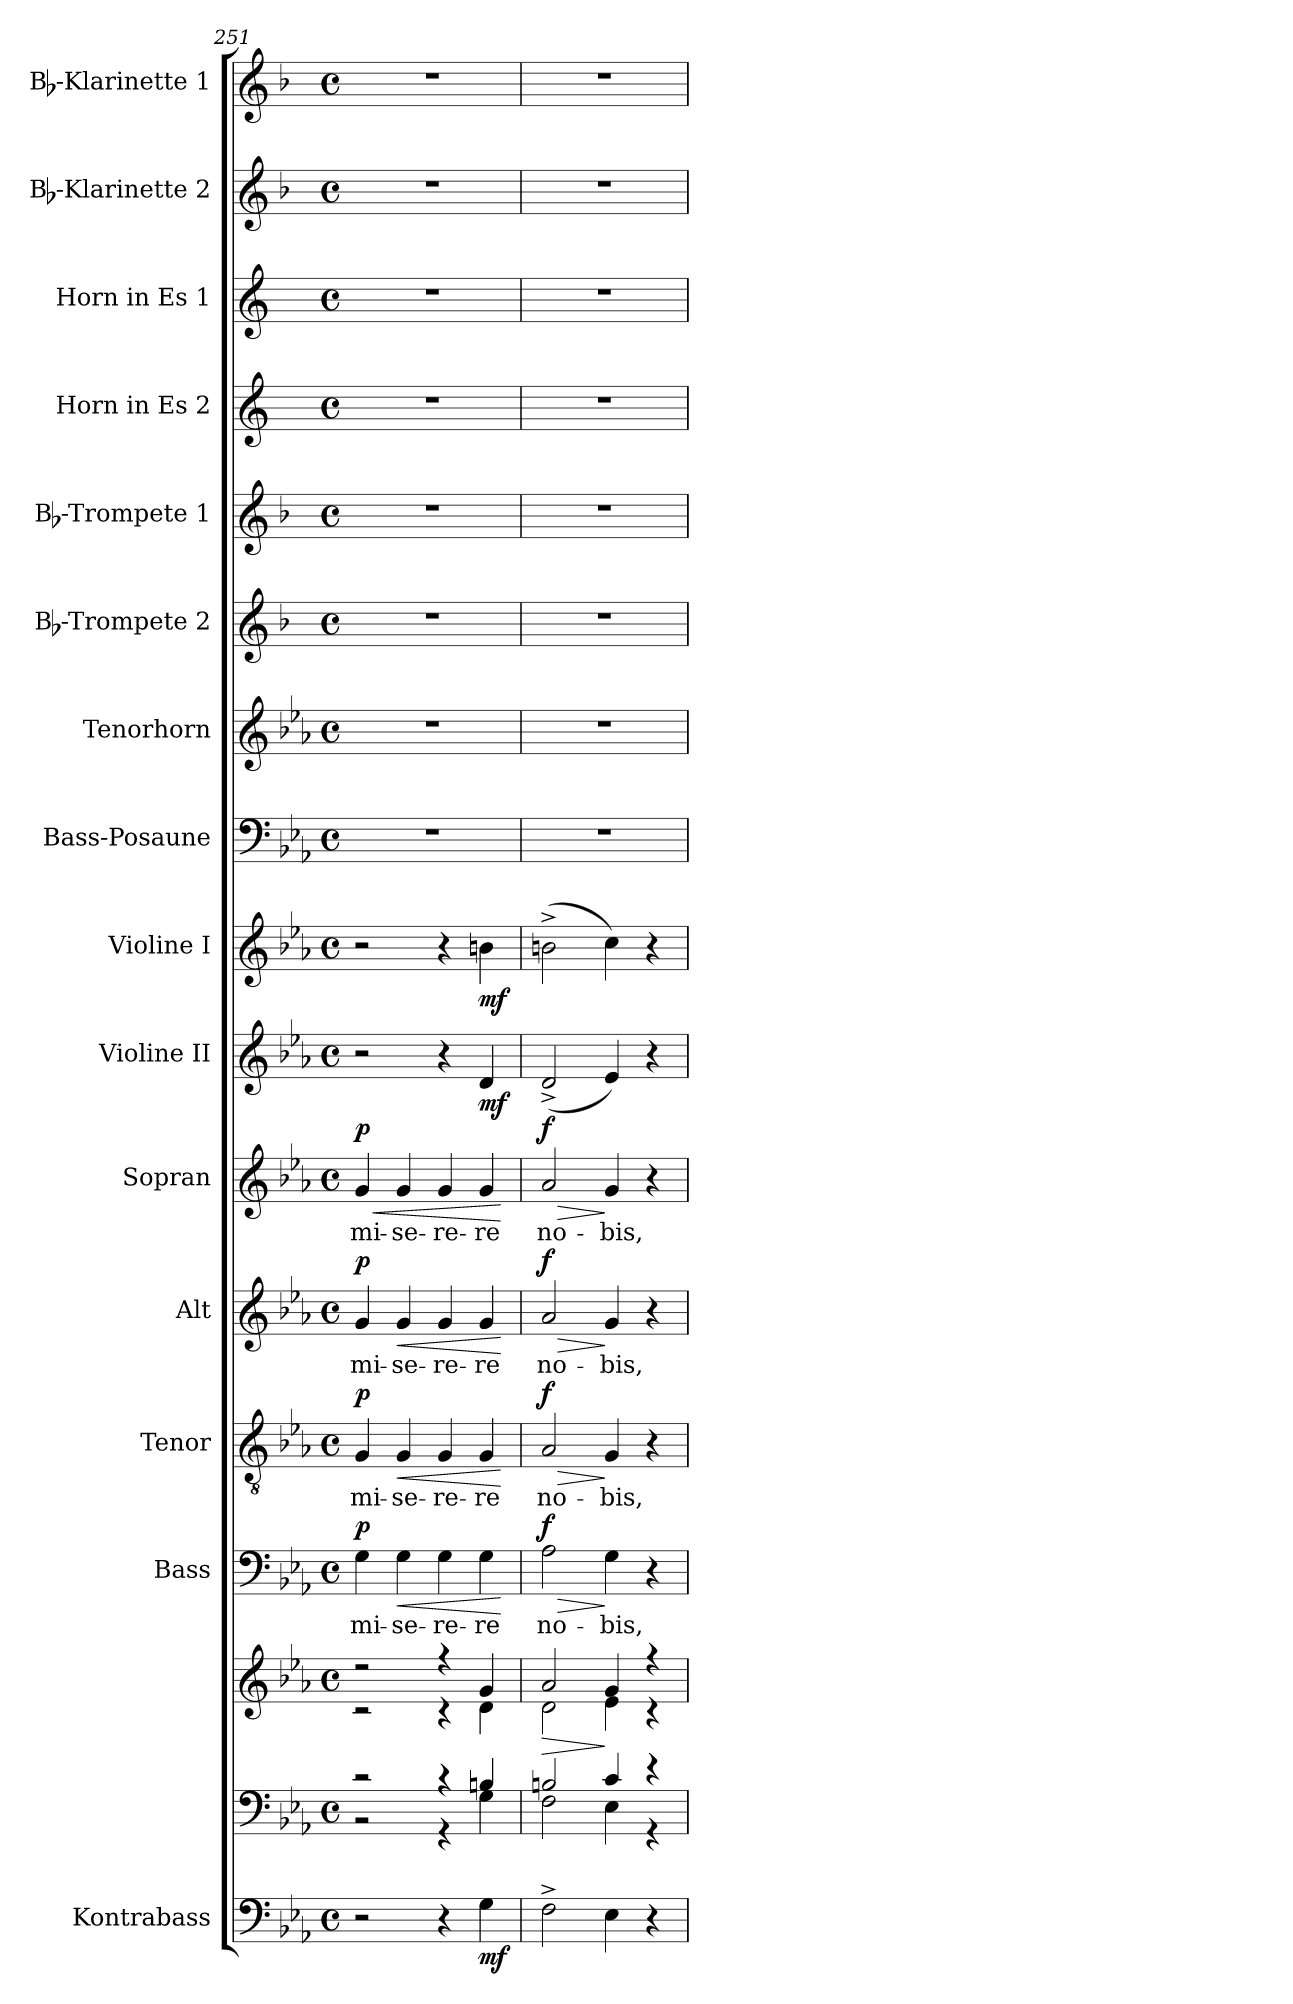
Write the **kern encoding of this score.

**kern	**dynam	**kern	**kern	**dynam	**kern	**text	**dynam	**kern	**text	**dynam	**kern	**text	**dynam	**kern	**text	**dynam	**kern	**dynam	**kern	**dynam	**kern	**kern	**kern	**kern	**kern	**kern	**kern	**kern
*part16	*part16	*part15	*part15	*part15	*part14	*part14	*part14	*part13	*part13	*part13	*part12	*part12	*part12	*part11	*part11	*part11	*part10	*part10	*part9	*part9	*part8	*part7	*part6	*part5	*part4	*part3	*part2	*part1
*staff17	*staff17	*staff16	*staff15	*staff15/16	*staff14	*staff14	*staff14	*staff13	*staff13	*staff13	*staff12	*staff12	*staff12	*staff11	*staff11	*staff11	*staff10	*staff10	*staff9	*staff9	*staff8	*staff7	*staff6	*staff5	*staff4	*staff3	*staff2	*staff1
*I"Kontrabass	*	*	*	*	*I"Bass	*	*	*I"Tenor	*	*	*I"Alt	*	*	*I"Sopran	*	*	*I"Violine II	*	*I"Violine I	*	*I"Bass-Posaune	*I"Tenorhorn	*I"Bb-Trompete 2	*I"Bb-Trompete 1	*I"Horn in Es 2	*I"Horn in Es 1	*I"Bb-Klarinette 2	*I"Bb-Klarinette 1
*I'Kb.	*	*	*	*	*I'B.	*	*	*I'T.	*	*	*I'A.	*	*	*I'S.	*	*	*I'Vl. II	*	*I'Vl. I	*	*I'B. Pos.	*I'T. Hrn.	*I'Bb Trp. 2	*I'Bb Trp. 1	*	*	*I'Bb Kl. 2	*I'Bb Kl. 1
*clefF4	*	*clefF4	*clefG2	*	*clefF4	*	*	*clefGv2	*	*	*clefG2	*	*	*clefG2	*	*	*clefG2	*	*clefG2	*	*clefF4	*clefG2	*clefG2	*clefG2	*clefG2	*clefG2	*clefG2	*clefG2
*ITrd7c12	*	*	*	*	*	*	*	*	*	*	*	*	*	*	*	*	*	*	*	*	*	*ITrd8c14	*ITrd1c2	*ITrd1c2	*ITrd5c9	*ITrd5c9	*ITrd1c2	*ITrd1c2
*k[b-e-a-]	*	*k[b-e-a-]	*k[b-e-a-]	*	*k[b-e-a-]	*	*	*k[b-e-a-]	*	*	*k[b-e-a-]	*	*	*k[b-e-a-]	*	*	*k[b-e-a-]	*	*k[b-e-a-]	*	*k[b-e-a-]	*k[b-e-a-]	*k[b-e-a-]	*k[b-e-a-]	*k[b-e-a-]	*k[b-e-a-]	*k[b-e-a-]	*k[b-e-a-]
*E-:	*	*E-:	*E-:	*	*E-:	*	*	*E-:	*	*	*E-:	*	*	*E-:	*	*	*E-:	*	*E-:	*	*E-:	*E-:	*E-:	*E-:	*E-:	*E-:	*E-:	*E-:
*M4/4	*	*M4/4	*M4/4	*	*M4/4	*	*	*M4/4	*	*	*M4/4	*	*	*M4/4	*	*	*M4/4	*	*M4/4	*	*M4/4	*M4/4	*M4/4	*M4/4	*M4/4	*M4/4	*M4/4	*M4/4
*met(c)	*	*met(c)	*met(c)	*	*met(c)	*	*	*met(c)	*	*	*met(c)	*	*	*met(c)	*	*	*met(c)	*	*met(c)	*	*met(c)	*met(c)	*met(c)	*met(c)	*met(c)	*met(c)	*met(c)	*met(c)
=251	=251	=251	=251	=251	=251	=251	=251	=251	=251	=251	=251	=251	=251	=251	=251	=251	=251	=251	=251	=251	=251	=251	=251	=251	=251	=251	=251	=251
*	*	*^	*^	*	*	*	*	*	*	*	*	*	*	*	*	*	*	*	*	*	*	*	*	*	*	*	*	*
!	!	!	!	!	!	!	!	!LO:LY:b	!LO:DY:a	!	!LO:LY:b	!LO:DY:a	!	!LO:LY:b	!LO:DY:a	!	!LO:LY:b	!LO:HP:b	!	!	!	!	!	!	!	!	!	!	!	!
!	!	!	!	!	!	!	!	!	!	!	!	!	!	!	!	!	!	!LO:DY:n=1:a	!	!	!	!	!	!	!	!	!	!	!	!
2r	.	2r	2r	2r	2r	.	4G\	mi-	p	4G/	mi-	p	4g/	mi-	p	4g/	mi-	< p	2r	.	2r	.	1r	1r	1r	1r	1r	1r	1r	1r
!	!	!	!	!	!	!	!	!LO:LY:b	!LO:HP:b	!	!LO:LY:b	!LO:HP:b	!	!LO:LY:b	!LO:HP:b	!	!LO:LY:b	!	!	!	!	!	!	!	!	!	!	!	!	!
.	.	.	.	.	.	.	4G\	-se-	<	4G/	-se-	<	4g/	-se-	<	4g/	-se-	.	.	.	.	.	.	.	.	.	.	.	.	.
!	!	!	!	!	!	!	!	!LO:LY:b	!	!	!LO:LY:b	!	!	!LO:LY:b	!	!	!LO:LY:b	!	!	!	!	!	!	!	!	!	!	!	!	!
4r	.	4r	4r	4r	4r	.	4G\	-re-	.	4G/	-re-	.	4g/	-re-	.	4g/	-re-	.	4r	.	4r	.	.	.	.	.	.	.	.	.
!	!LO:DY:b	!	!	!	!	!	!	!LO:LY:b	!	!	!LO:LY:b	!	!	!LO:LY:b	!	!	!LO:LY:b	!	!	!LO:DY:b	!	!LO:DY:b	!	!	!	!	!	!	!	!
4GG\	mf	4Bn/	4G\	4g/	4d\	.	4G\	-re	.	4G/	-re	.	4g/	-re	.	4g/	-re	.	4d/	mf	4bn\	mf	.	.	.	.	.	.	.	.
*	*	*v	*v	*	*	*	*	*	*	*	*	*	*	*	*	*	*	*	*	*	*	*	*	*	*	*	*	*	*	*
*	*	*	*v	*v	*	*	*	*	*	*	*	*	*	*	*	*	*	*	*	*	*	*	*	*	*	*	*	*	*
.	.	.	.	.	.	.	[	.	.	[	.	.	[	.	.	[	.	.	.	.	.	.	.	.	.	.	.	.
=252	=252	=252	=252	=252	=252	=252	=252	=252	=252	=252	=252	=252	=252	=252	=252	=252	=252	=252	=252	=252	=252	=252	=252	=252	=252	=252	=252	=252
*	*	*^	*	*	*	*	*	*	*	*	*	*	*	*	*	*	*	*	*	*	*	*	*	*	*	*	*	*
!	!	!	!	!	!LO:HP:b	!	!LO:LY:b	!LO:HP:b	!	!LO:LY:b	!LO:HP:b	!	!LO:LY:b	!LO:HP:b	!	!LO:LY:b	!LO:HP:b	!	!	!	!	!	!	!	!	!	!	!	!
*	*	*	*	*^	*	*	*	*	*	*	*	*	*	*	*	*	*	*	*	*	*	*	*	*	*	*	*	*	*
!	!	!	!	!	!	!	!	!	!LO:DY:n=1:a	!	!	!LO:DY:n=1:a	!	!	!LO:DY:n=1:a	!	!	!LO:DY:n=1:a	!	!	!	!	!	!	!	!	!	!	!	!
2FF^>\	.	2Bn/	2F\	2a-/	2d\	>	2A-\	no-	> f	2A-/	no-	> f	2a-/	no-	> f	2a-/	no-	> f	(<2d^</	.	(>2bn^>\	.	1r	1r	1r	1r	1r	1r	1r	1r
!	!	!	!	!	!	!	!	!LO:LY:b	!	!	!LO:LY:b	!	!	!LO:LY:b	!	!	!LO:LY:b	!	!	!	!	!	!	!	!	!	!	!	!	!
4EE-\	.	4c/	4E-\	4g/	4e-\	]	4G\	-bis,	]	4G/	-bis,	]	4g/	-bis,	]	4g/	-bis,	]	4e-/)	.	4cc\)	.	.	.	.	.	.	.	.	.
4r	.	4r	4r	4r	4r	.	4r	.	.	4r	.	.	4r	.	.	4r	.	.	4r	.	4r	.	.	.	.	.	.	.	.	.
*	*	*v	*v	*	*	*	*	*	*	*	*	*	*	*	*	*	*	*	*	*	*	*	*	*	*	*	*	*	*	*
*	*	*	*v	*v	*	*	*	*	*	*	*	*	*	*	*	*	*	*	*	*	*	*	*	*	*	*	*	*	*
=	=	=	=	=	=	=	=	=	=	=	=	=	=	=	=	=	=	=	=	=	=	=	=	=	=	=	=	=
*-	*-	*-	*-	*-	*-	*-	*-	*-	*-	*-	*-	*-	*-	*-	*-	*-	*-	*-	*-	*-	*-	*-	*-	*-	*-	*-	*-	*-
